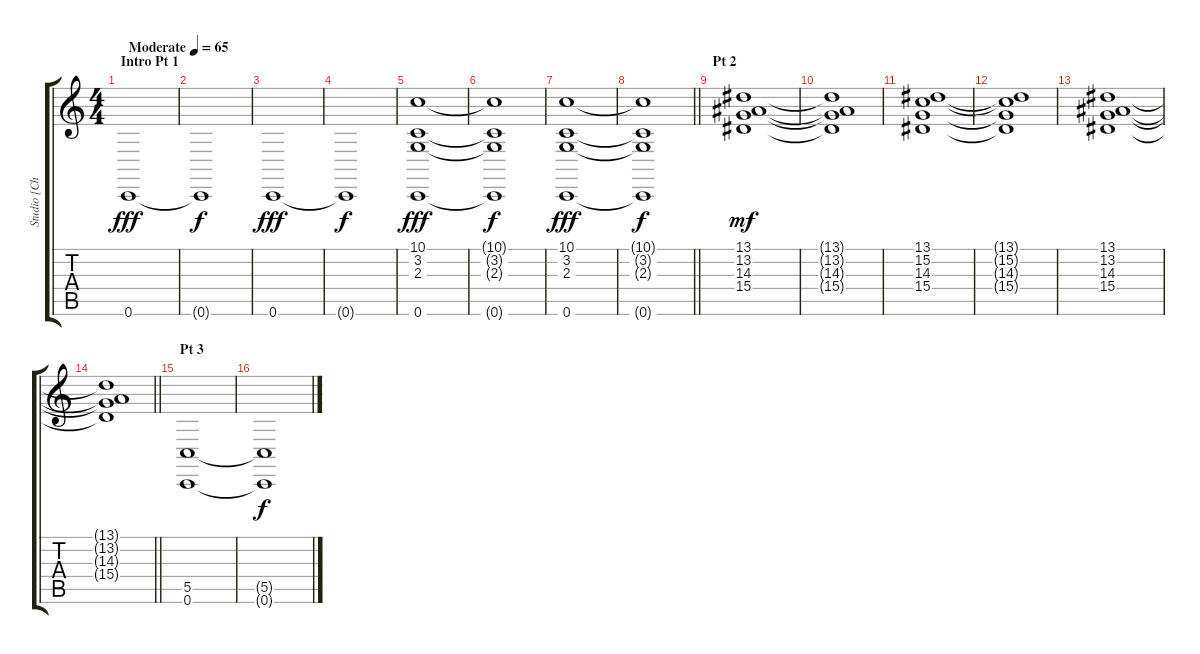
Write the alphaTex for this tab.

\track ("Studio [Choirs/FX]" "Studio [Ch") {instrument choiraahs}
\staff {score tabs}
\tuning (D4 A3 F3 C3 G2 C2) {hide}
\ts (4 4)
\section ("" "Intro Pt 1")
\tempo (65 "Moderate")
\clef g2
\ks c
0.6.1{dy fff instrument choiraahs} |
0.6{t}.1{dy f} |
0.6.1{dy fff} |
0.6{t}.1{dy f} |
(10.1 3.2 2.3 0.6).1{dy fff} |
(10.1{t} 3.2{t} 2.3{t} 0.6{t}).1{dy f} |
(10.1 3.2 2.3 0.6).1{dy fff} |
\barLineRight lightlight
(10.1{t} 3.2{t} 2.3{t} 0.6{t}).1{dy f} |
\section ("" "Pt 2")
(13.1 13.2 14.3 15.4).1{dy mf volume 5} |
(13.1{t} 13.2{t} 14.3{t} 15.4{t}).1 |
(13.1 15.2 14.3 15.4).1 |
(13.1{t} 15.2{t} 14.3{t} 15.4{t}).1 |
(13.1 13.2 14.3 15.4).1 |
\barLineRight lightlight
(13.1{t} 13.2{t} 14.3{t} 15.4{t}).1 |
\section ("" "Pt 3")
(5.5 0.6).1 |
(5.5{t} 0.6{t}).1{dy f}
